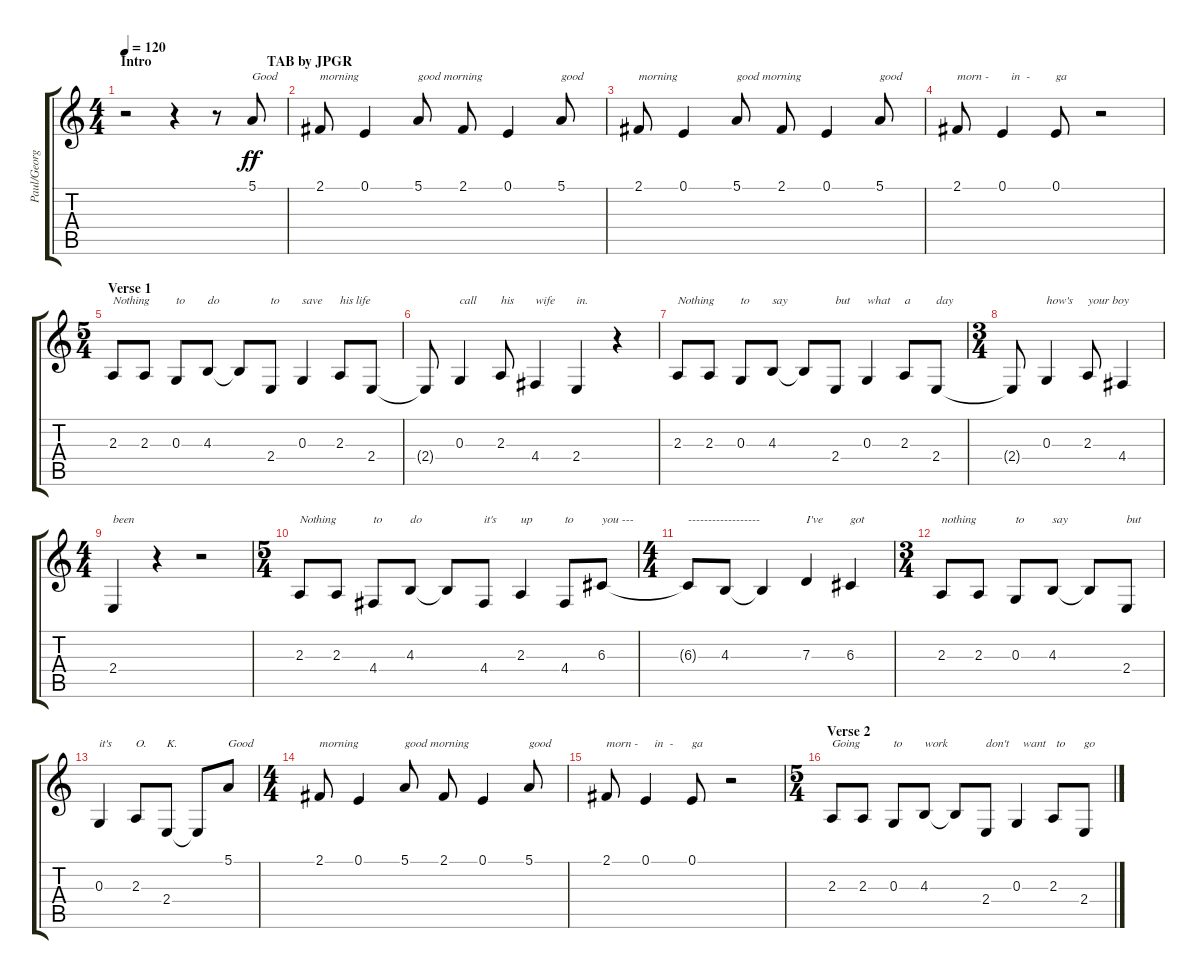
\track ("Paul/George" "Paul/Georg") {instrument clarinet}
\staff {score tabs}
\tuning (E4 B3 G3 D3 A2 E2) {hide}
\ts (4 4)
\section ("" "Intro                                 TAB by JPGR")
\tempo 120
\clef g2
\ks c
r.2{dy ff instrument clarinet} r.4 r.8 5.1.8{txt "Good" balance 13} |
2.1.8{txt "morning"} 0.1.4 5.1.8{txt "good morning"} 2.1.8 0.1.4 5.1.8{txt "good"} |
2.1.8{txt "morning"} 0.1.4 5.1.8{txt "good morning"} 2.1.8 0.1.4 5.1.8{txt "good"} |
2.1.8{txt "morn -"} 0.1.4{txt "   in  -"} 0.1.8{txt "ga"} r.2 |
\ts (5 4)
\section ("" "Verse 1")
2.3.8{txt "Nothing" balance 9} 2.3.8 0.3.8{txt "to"} 4.3.8{txt "do"} 4.3{t}.8 2.4.8{txt "to"} 0.3.4{txt "save"} 2.3.8{txt "his life"} 2.4.8 |
2.4{t}.8 0.3.4{txt "call"} 2.3.8{txt "his"} 4.4.4{txt "wife"} 2.4.4{txt "in."} r.4 |
2.3.8{txt "Nothing"} 2.3.8 0.3.8{txt "to"} 4.3.8{txt "say"} 4.3{t}.8 2.4.8{txt "but"} 0.3.4{txt "what"} 2.3.8{txt "a"} 2.4.8{txt "day"} |
\ts (3 4)
2.4{t}.8 0.3.4{txt "how's"} 2.3.8{txt "your boy"} 4.4.4 |
\ts (4 4)
2.4.4{txt "been"} r.4 r.2 |
\ts (5 4)
2.3.8{txt "Nothing"} 2.3.8 4.4.8{txt "to"} 4.3.8{txt "do"} 4.3{t}.8 4.4.8{txt "it's"} 2.3.4{txt "up"} 4.4.8{txt "to"} 6.3.8{txt "you ---"} |
\ts (4 4)
6.3{t}.8{txt "------------------"} 4.3.8 4.3{t}.4 7.3.4{txt "I've"} 6.3.4{txt "got"} |
\ts (3 4)
2.3.8{txt "nothing"} 2.3.8 0.3.8{txt "to"} 4.3.8{txt "say"} 4.3{t}.8 2.4.8{txt "but"} |
0.3.4{txt "it's"} 2.3.8{txt "O."} 2.4.8{txt "K."} 2.4{t}.8 5.1.8{txt "Good" balance 13} |
\ts (4 4)
2.1.8{txt "morning"} 0.1.4 5.1.8{txt "good morning"} 2.1.8 0.1.4 5.1.8{txt "good"} |
2.1.8{txt "morn -"} 0.1.4{txt "   in  -"} 0.1.8{txt "ga"} r.2 |
\ts (5 4)
\section ("" "Verse 2")
2.3.8{txt "Going" balance 9} 2.3.8 0.3.8{txt "to"} 4.3.8{txt "work"} 4.3{t}.8 2.4.8{txt "don't"} 0.3.4{txt "  want"} 2.3.8{txt " to"} 2.4.8{txt "go"}
